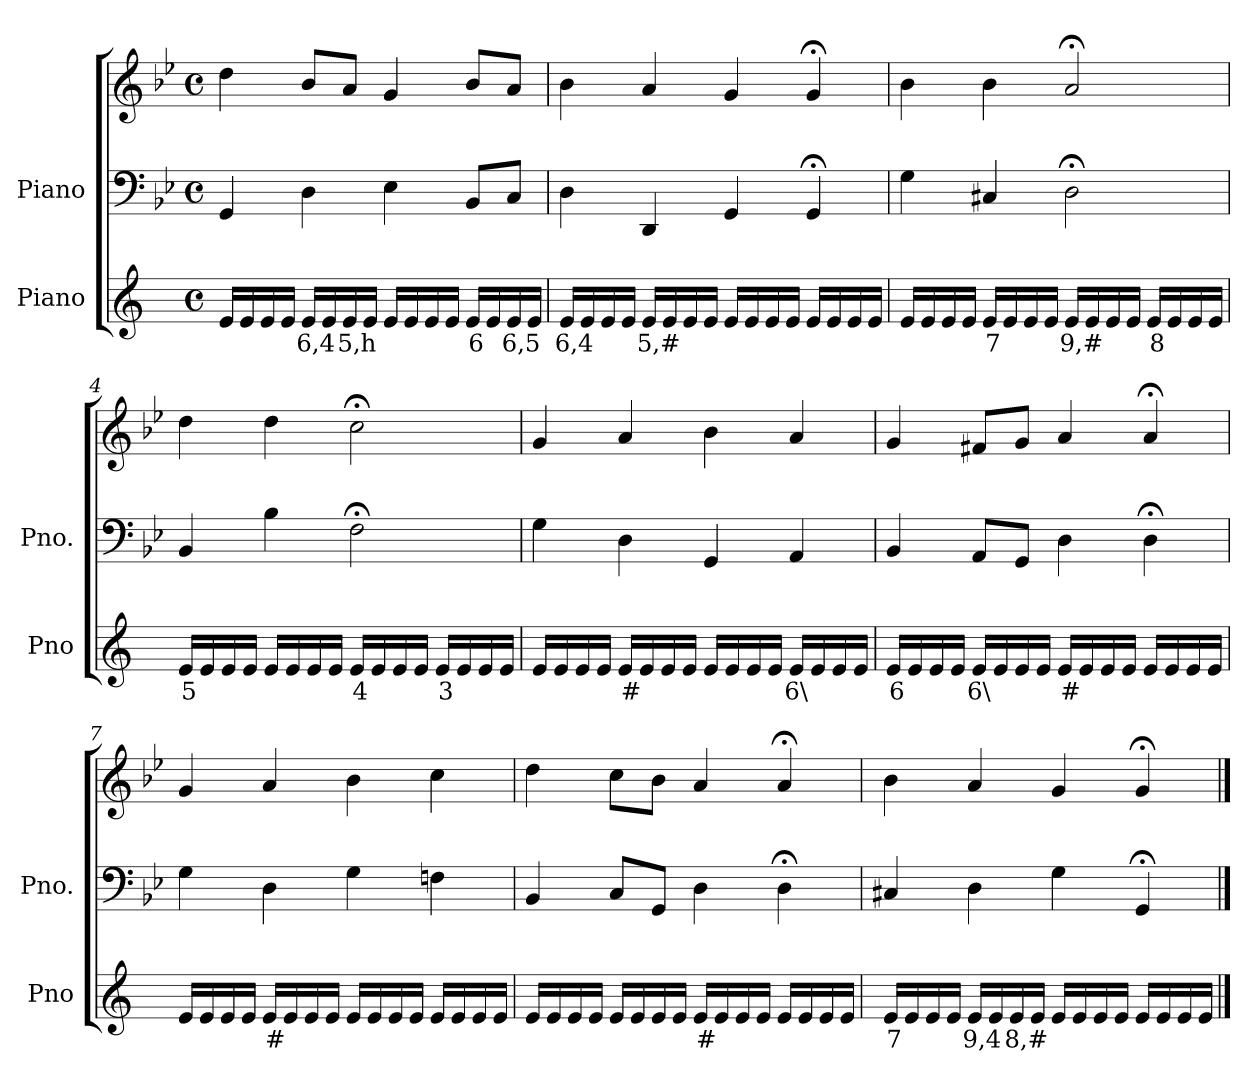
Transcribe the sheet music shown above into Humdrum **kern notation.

**kern	**text	**kern	**kern
*part2	*part2	*part1	*part1
*staff3	*staff3	*staff2	*staff1
*I"Piano	*	*I"Piano	*
*I'Pno	*	*I'Pno.	*
*clefG2	*	*clefF4	*clefG2
*k[]	*	*k[b-e-]	*k[b-e-]
*M4/4	*	*M4/4	*M4/4
*met(c)	*	*met(c)	*met(c)
=1	=1	=1	=1
16e/LL	.	4GG/	4dd\
16e/	.	.	.
16e/	.	.	.
16e/JJ	.	.	.
!	!LO:LY:b	!	!
16e/LL	6,4	4D\	8b-/L
16e/	.	.	.
!	!LO:LY:b	!	!
16e/	5,h	.	8a/J
16e/JJ	.	.	.
16e/LL	.	4E-\	4g/
16e/	.	.	.
16e/	.	.	.
16e/JJ	.	.	.
!	!LO:LY:b	!	!
16e/LL	6	8BB-/L	8b-/L
16e/	.	.	.
!	!LO:LY:b	!	!
16e/	6,5	8C/J	8a/J
16e/JJ	.	.	.
=2	=2	=2	=2
!	!LO:LY:b	!	!
16e/LL	6,4	4D\	4b-\
16e/	.	.	.
16e/	.	.	.
16e/JJ	.	.	.
!	!LO:LY:b	!	!
16e/LL	5,#	4DD/	4a/
16e/	.	.	.
16e/	.	.	.
16e/JJ	.	.	.
16e/LL	.	4GG/	4g/
16e/	.	.	.
16e/	.	.	.
16e/JJ	.	.	.
16e/LL	.	4GG;</	4g;</
16e/	.	.	.
16e/	.	.	.
16e/JJ	.	.	.
=3	=3	=3	=3
16e/LL	.	4G\	4b-\
16e/	.	.	.
16e/	.	.	.
16e/JJ	.	.	.
!	!LO:LY:b	!	!
16e/LL	7	4C#X/	4b-\
16e/	.	.	.
16e/	.	.	.
16e/JJ	.	.	.
!	!LO:LY:b	!	!
16e/LL	9,#	2D;<\	2a;</
16e/	.	.	.
16e/	.	.	.
16e/JJ	.	.	.
!	!LO:LY:b	!	!
16e/LL	8	.	.
16e/	.	.	.
16e/	.	.	.
16e/JJ	.	.	.
=4	=4	=4	=4
!	!LO:LY:b	!	!
16e/LL	5	4BB-/	4dd\
16e/	.	.	.
16e/	.	.	.
16e/JJ	.	.	.
16e/LL	.	4B-\	4dd\
16e/	.	.	.
16e/	.	.	.
16e/JJ	.	.	.
!	!LO:LY:b	!	!
16e/LL	4	2F;<\	2cc;<\
16e/	.	.	.
16e/	.	.	.
16e/JJ	.	.	.
!	!LO:LY:b	!	!
16e/LL	3	.	.
16e/	.	.	.
16e/	.	.	.
16e/JJ	.	.	.
=5	=5	=5	=5
16e/LL	.	4G\	4g/
16e/	.	.	.
16e/	.	.	.
16e/JJ	.	.	.
!	!LO:LY:b	!	!
16e/LL	#	4D\	4a/
16e/	.	.	.
16e/	.	.	.
16e/JJ	.	.	.
16e/LL	.	4GG/	4b-\
16e/	.	.	.
16e/	.	.	.
16e/JJ	.	.	.
!	!LO:LY:b	!	!
16e/LL	6\	4AA/	4a/
16e/	.	.	.
16e/	.	.	.
16e/JJ	.	.	.
=6	=6	=6	=6
!	!LO:LY:b	!	!
16e/LL	6	4BB-/	4g/
16e/	.	.	.
16e/	.	.	.
16e/JJ	.	.	.
!	!LO:LY:b	!	!
16e/LL	6\	8AA/L	8f#X/L
16e/	.	.	.
16e/	.	8GG/J	8g/J
16e/JJ	.	.	.
!	!LO:LY:b	!	!
16e/LL	#	4D\	4a/
16e/	.	.	.
16e/	.	.	.
16e/JJ	.	.	.
16e/LL	.	4D;<\	4a;</
16e/	.	.	.
16e/	.	.	.
16e/JJ	.	.	.
=7	=7	=7	=7
16e/LL	.	4G\	4g/
16e/	.	.	.
16e/	.	.	.
16e/JJ	.	.	.
!	!LO:LY:b	!	!
16e/LL	#	4D\	4a/
16e/	.	.	.
16e/	.	.	.
16e/JJ	.	.	.
16e/LL	.	4G\	4b-\
16e/	.	.	.
16e/	.	.	.
16e/JJ	.	.	.
16e/LL	.	4Fn\	4cc\
16e/	.	.	.
16e/	.	.	.
16e/JJ	.	.	.
=8	=8	=8	=8
16e/LL	.	4BB-/	4dd\
16e/	.	.	.
16e/	.	.	.
16e/JJ	.	.	.
16e/LL	.	8C/L	8cc\L
16e/	.	.	.
16e/	.	8GG/J	8b-\J
16e/JJ	.	.	.
!	!LO:LY:b	!	!
16e/LL	#	4D\	4a/
16e/	.	.	.
16e/	.	.	.
16e/JJ	.	.	.
16e/LL	.	4D;<\	4a;</
16e/	.	.	.
16e/	.	.	.
16e/JJ	.	.	.
=9	=9	=9	=9
!	!LO:LY:b	!	!
16e/LL	7	4C#X/	4b-\
16e/	.	.	.
16e/	.	.	.
16e/JJ	.	.	.
!	!LO:LY:b	!	!
16e/LL	9,4	4D\	4a/
16e/	.	.	.
!	!LO:LY:b	!	!
16e/	8,#	.	.
16e/JJ	.	.	.
16e/LL	.	4G\	4g/
16e/	.	.	.
16e/	.	.	.
16e/JJ	.	.	.
16e/LL	.	4GG;</	4g;</
16e/	.	.	.
16e/	.	.	.
16e/JJ	.	.	.
==	==	==	==
*-	*-	*-	*-
